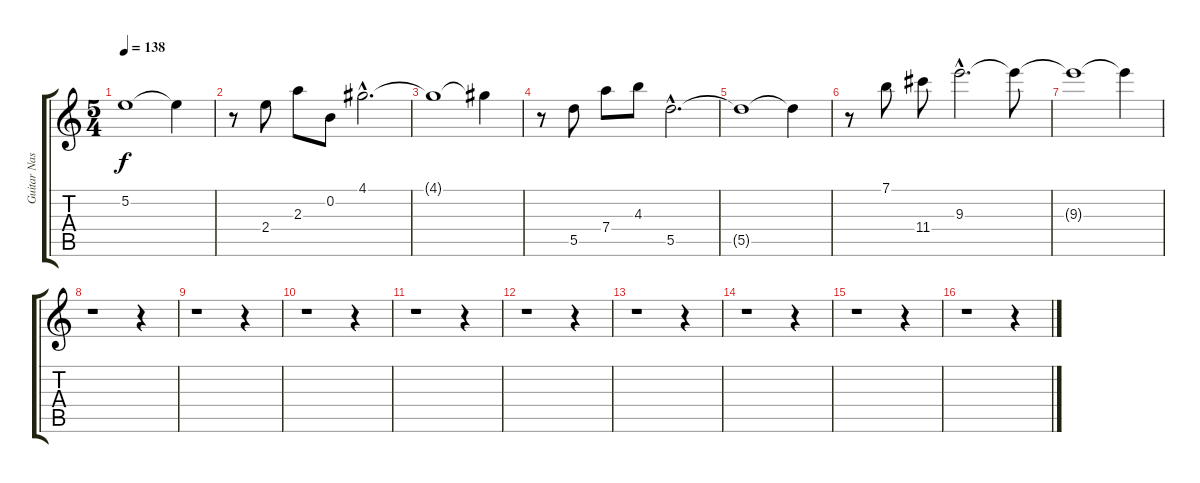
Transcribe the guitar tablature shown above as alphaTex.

\track ("Guitar Nashville 2" "Guitar Nas") {instrument electricguitarclean}
\staff {score tabs}
\tuning (E4 B3 G4 D4 A3 E3) {hide}
\ts (5 4)
\tempo 138
\clef g2
\ks c
5.2{t}.1{dy f} 5.2{t}.4 |
r.8 2.4.8 2.3.8 0.2.8 4.1{hac}.2{d} |
4.1{t}.1 4.1{t}.4 |
r.8 5.5.8 7.4.8 4.3.8 5.5{hac}.2{d} |
5.5{t}.1 5.5{t}.4 |
r.8 7.1.8 11.4.8 9.3{hac}.2{d} 9.3{t}.8 |
9.3{t}.1 9.3{t}.4 |
r.1 r.4 |
r.1 r.4 |
r.1 r.4 |
r.1 r.4 |
r.1 r.4 |
r.1 r.4 |
r.1 r.4 |
r.1 r.4 |
r.1 r.4
